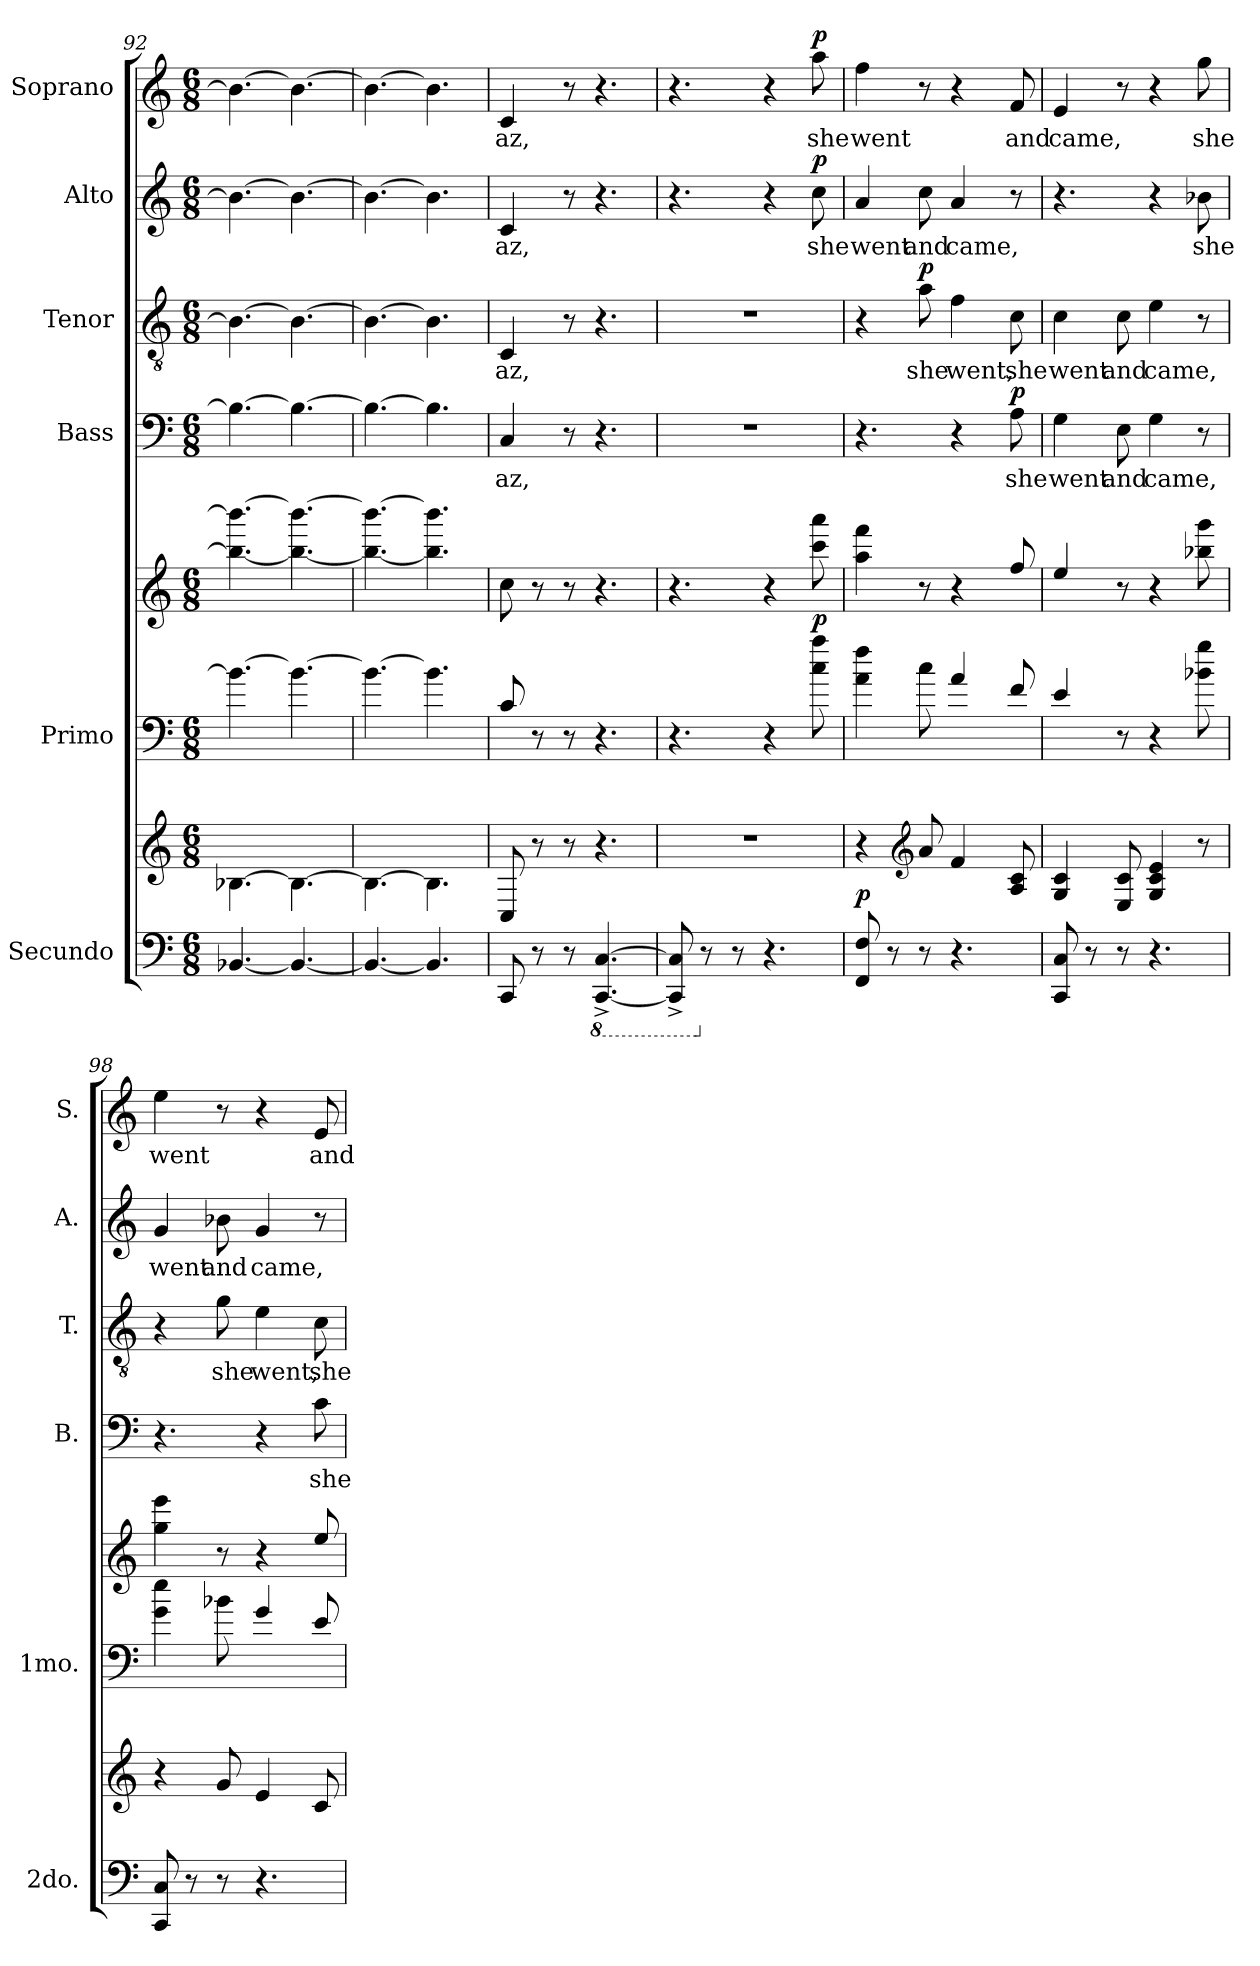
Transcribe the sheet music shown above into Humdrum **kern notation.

**kern	**kern	**dynam	**kern	**kern	**dynam	**kern	**text	**dynam	**kern	**text	**dynam	**kern	**text	**dynam	**kern	**text	**dynam
*part6	*part6	*part6	*part5	*part5	*part5	*part4	*part4	*part4	*part3	*part3	*part3	*part2	*part2	*part2	*part1	*part1	*part1
*staff8	*staff7	*staff7/8	*staff6	*staff5	*staff5/6	*staff4	*staff4	*staff4	*staff3	*staff3	*staff3	*staff2	*staff2	*staff2	*staff1	*staff1	*staff1
*I"Secundo	*	*	*I"Primo	*	*	*I"Bass	*	*	*I"Tenor	*	*	*I"Alto	*	*	*I"Soprano	*	*
*I'2do.	*	*	*I'1mo.	*	*	*I'B.	*	*	*I'T.	*	*	*I'A.	*	*	*I'S.	*	*
*clefF4	*clefG2	*	*clefF4	*clefG2	*	*clefF4	*	*	*clefGv2	*	*	*clefG2	*	*	*clefG2	*	*
*k[]	*k[]	*	*k[]	*k[]	*	*k[]	*	*	*k[]	*	*	*k[]	*	*	*k[]	*	*
*M6/8	*M6/8	*	*M6/8	*M6/8	*	*M6/8	*	*	*M6/8	*	*	*M6/8	*	*	*M6/8	*	*
=92	=92	=92	=92	=92	=92	=92	=92	=92	=92	=92	=92	=92	=92	=92	=92	=92	=92
[4.BB-X/	[4.B-X\	.	4.b-\_	4.bb-\_ 4.bbb-\_	.	4.B-\_	.	.	4.B-\_	.	.	4.b-\_	.	.	4.b-\_	.	.
4.BB-/_	4.B-\_	.	4.b-\_	4.bb-\_ 4.bbb-\_	.	4.B-\_	.	.	4.B-\_	.	.	4.b-\_	.	.	4.b-\_	.	.
=93	=93	=93	=93	=93	=93	=93	=93	=93	=93	=93	=93	=93	=93	=93	=93	=93	=93
4.BB-/_	4.B-\_	.	4.b-\_	4.bb-\_ 4.bbb-\_	.	4.B-\_	.	.	4.B-\_	.	.	4.b-\_	.	.	4.b-\_	.	.
4.BB-/]	4.B-\]	.	4.b-\]	4.bb-\] 4.bbb-\]	.	4.B-\]	.	.	4.B-\]	.	.	4.b-\]	.	.	4.b-\]	.	.
=94	=94	=94	=94	=94	=94	=94	=94	=94	=94	=94	=94	=94	=94	=94	=94	=94	=94
!	!	!	!	!	!	!	!LO:LY:b	!	!	!LO:LY:b	!	!	!LO:LY:b	!	!	!LO:LY:b	!
8CC/	8C/	.	8c/	8cc\	.	4C/	-az,	.	4C/	-az,	.	4c/	-az,	.	4c/	-az,	.
8r	8r	.	8r	8r	.	.	.	.	.	.	.	.	.	.	.	.	.
8r	8r	.	8r	8r	.	8r	.	.	8r	.	.	8r	.	.	8r	.	.
*8ba	*	*	*	*	*	*	*	*	*	*	*	*	*	*	*	*	*
[4.CCC/^ [4.CC/^	4.r	.	4.r	4.r	.	4.r	.	.	4.r	.	.	4.r	.	.	4.r	.	.
=95	=95	=95	=95	=95	=95	=95	=95	=95	=95	=95	=95	=95	=95	=95	=95	=95	=95
8CCC/]^ 8CC/]^	2.r	.	4.r	4.r	.	2.r	.	.	2.r	.	.	4.r	.	.	4.r	.	.
*X8ba	*	*	*	*	*	*	*	*	*	*	*	*	*	*	*	*	*
8r	.	.	.	.	.	.	.	.	.	.	.	.	.	.	.	.	.
8r	.	.	.	.	.	.	.	.	.	.	.	.	.	.	.	.	.
4.r	.	.	4r	4r	.	.	.	.	.	.	.	4r	.	.	4r	.	.
!	!	!	!	!	!LO:DY:b	!	!	!	!	!	!	!	!LO:LY:b	!LO:DY:a	!	!LO:LY:b	!LO:DY:a
.	.	.	8cc\ 8aa\	8ccc\ 8aaa\	p	.	.	.	.	.	.	8cc\	she	p	8aa\	she	p
=96	=96	=96	=96	=96	=96	=96	=96	=96	=96	=96	=96	=96	=96	=96	=96	=96	=96
!	!	!LO:DY:a=2	!	!	!	!	!	!	!	!	!	!	!LO:LY:b	!	!	!LO:LY:b	!
8FF/ 8F/	4r	p	4a\ 4ff\	4aa\ 4fff\	.	4.r	.	.	4r	.	.	4a/	went	.	4ff\	went	.
8r	.	.	.	.	.	.	.	.	.	.	.	.	.	.	.	.	.
*	*clefG2	*	*	*	*	*	*	*	*	*	*	*	*	*	*	*	*
!	!	!	!	!	!	!	!	!	!	!LO:LY:b	!LO:DY:a	!	!LO:LY:b	!	!	!	!
8r	8a/	.	8cc\	8r	.	.	.	.	8a\	she	p	8cc\	and	.	8r	.	.
!	!	!	!	!	!	!	!	!	!	!LO:LY:b	!	!	!LO:LY:b	!	!	!	!
4.r	4f/	.	4a/	4r	.	4r	.	.	4f\	went,	.	4a/	came,	.	4r	.	.
!	!	!	!	!	!	!	!LO:LY:b	!LO:DY:a	!	!LO:LY:b	!	!	!	!	!	!LO:LY:b	!
.	8A/ 8c/	.	8f/	8ff/	.	8A\	she	p	8c\	she	.	8r	.	.	8f/	and	.
!!LO:LB:g=z
=97	=97	=97	=97	=97	=97	=97	=97	=97	=97	=97	=97	=97	=97	=97	=97	=97	=97
!	!	!	!	!	!	!	!LO:LY:b	!	!	!LO:LY:b	!	!	!	!	!	!LO:LY:b	!
8CC/ 8C/	4G/ 4c/	.	4e/	4ee/	.	4G\	went	.	4c\	went	.	4.r	.	.	4e/	came,	.
8r	.	.	.	.	.	.	.	.	.	.	.	.	.	.	.	.	.
!	!	!	!	!	!	!	!LO:LY:b	!	!	!LO:LY:b	!	!	!	!	!	!	!
8r	8E/ 8c/	.	8r	8r	.	8E\	and	.	8c\	and	.	.	.	.	8r	.	.
!	!	!	!	!	!	!	!LO:LY:b	!	!	!LO:LY:b	!	!	!	!	!	!	!
4.r	4G/ 4c/ 4e/	.	4r	4r	.	4G\	came,	.	4e\	came,	.	4r	.	.	4r	.	.
!	!	!	!	!	!	!	!	!	!	!	!	!	!LO:LY:b	!	!	!LO:LY:b	!
.	8r	.	8b-X\ 8gg\	8bb-X\ 8ggg\	.	8r	.	.	8r	.	.	8b-X\	she	.	8gg\	she	.
=98	=98	=98	=98	=98	=98	=98	=98	=98	=98	=98	=98	=98	=98	=98	=98	=98	=98
!	!	!	!	!	!	!	!	!	!	!	!	!	!LO:LY:b	!	!	!LO:LY:b	!
8CC/ 8C/	4r	.	4g\ 4ee\	4gg\ 4eee\	.	4.r	.	.	4r	.	.	4g/	went	.	4ee\	went	.
8r	.	.	.	.	.	.	.	.	.	.	.	.	.	.	.	.	.
!	!	!	!	!	!	!	!	!	!	!LO:LY:b	!	!	!LO:LY:b	!	!	!	!
8r	8g/	.	8b-X\	8r	.	.	.	.	8g\	she	.	8b-X\	and	.	8r	.	.
!	!	!	!	!	!	!	!	!	!	!LO:LY:b	!	!	!LO:LY:b	!	!	!	!
4.r	4e/	.	4g/	4r	.	4r	.	.	4e\	went,	.	4g/	came,	.	4r	.	.
!	!	!	!	!	!	!	!LO:LY:b	!	!	!LO:LY:b	!	!	!	!	!	!LO:LY:b	!
.	8c/	.	8e/	8ee/	.	8c\	she	.	8c\	she	.	8r	.	.	8e/	and	.
=	=	=	=	=	=	=	=	=	=	=	=	=	=	=	=	=	=
*-	*-	*-	*-	*-	*-	*-	*-	*-	*-	*-	*-	*-	*-	*-	*-	*-	*-
